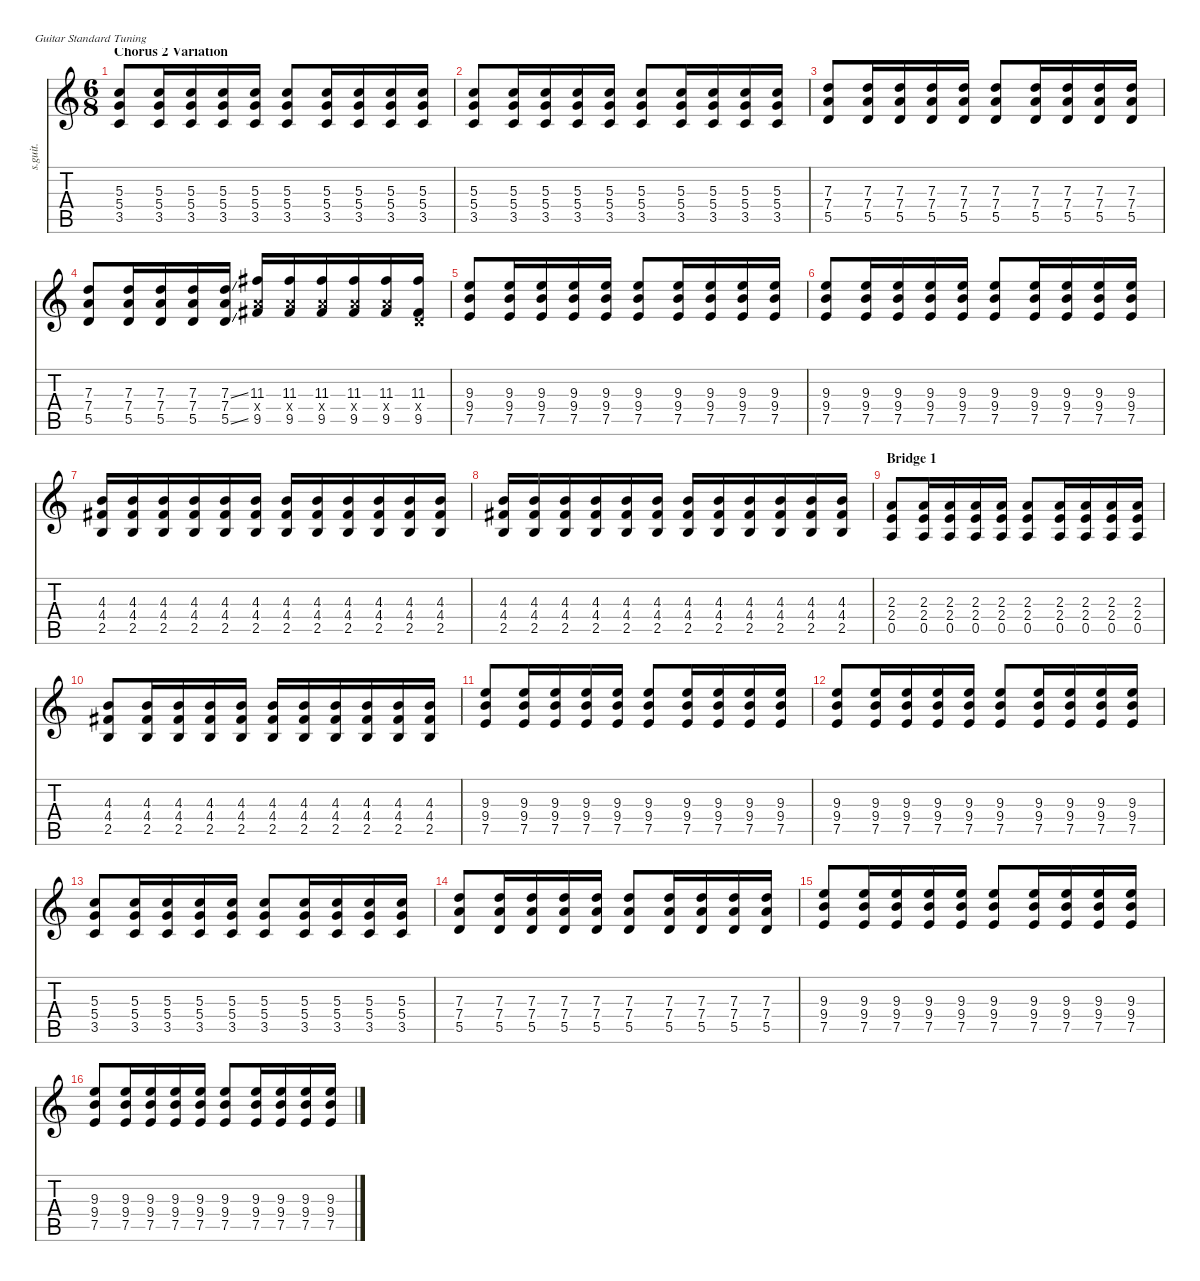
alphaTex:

\defaultSystemsLayout 4
\hideDynamics
\bracketExtendMode nobrackets
\track ("Tomo (Guitar 1) - Overdrive" "s.guit.") {instrument overdrivenguitar}
\staff {score tabs}
\tuning (E4 B3 G3 D3 A2 E2)
\ts (6 8)
\section ("" "Chorus 2 Variation")
\tempo (94 hide)
\clef g2
\ks c
(5.3 5.4 3.5).8{lyrics (0 "") lyrics (1 "") lyrics (2 "") lyrics (3 "") lyrics (4 "") dy f} (5.3 5.4 3.5).16{lyrics (0 "") lyrics (1 "") lyrics (2 "") lyrics (3 "") lyrics (4 "")} (5.3 5.4 3.5).16{lyrics (0 "") lyrics (1 "") lyrics (2 "") lyrics (3 "") lyrics (4 "")} (5.3 5.4 3.5).16{lyrics (0 "") lyrics (1 "") lyrics (2 "") lyrics (3 "") lyrics (4 "")} (5.3 5.4 3.5).16{lyrics (0 "") lyrics (1 "") lyrics (2 "") lyrics (3 "") lyrics (4 "")} (5.3 5.4 3.5).8{lyrics (0 "") lyrics (1 "") lyrics (2 "") lyrics (3 "") lyrics (4 "")} (5.3 5.4 3.5).16{lyrics (0 "") lyrics (1 "") lyrics (2 "") lyrics (3 "") lyrics (4 "")} (5.3 5.4 3.5).16{lyrics (0 "") lyrics (1 "") lyrics (2 "") lyrics (3 "") lyrics (4 "")} (5.3 5.4 3.5).16{lyrics (0 "") lyrics (1 "") lyrics (2 "") lyrics (3 "") lyrics (4 "")} (5.3 5.4 3.5).16{lyrics (0 "") lyrics (1 "") lyrics (2 "") lyrics (3 "") lyrics (4 "")} |
(5.3 5.4 3.5).8{lyrics (0 "") lyrics (1 "") lyrics (2 "") lyrics (3 "") lyrics (4 "")} (5.3 5.4 3.5).16{lyrics (0 "") lyrics (1 "") lyrics (2 "") lyrics (3 "") lyrics (4 "")} (5.3 5.4 3.5).16{lyrics (0 "") lyrics (1 "") lyrics (2 "") lyrics (3 "") lyrics (4 "")} (5.3 5.4 3.5).16{lyrics (0 "") lyrics (1 "") lyrics (2 "") lyrics (3 "") lyrics (4 "")} (5.3 5.4 3.5).16{lyrics (0 "") lyrics (1 "") lyrics (2 "") lyrics (3 "") lyrics (4 "")} (5.3 5.4 3.5).8{lyrics (0 "") lyrics (1 "") lyrics (2 "") lyrics (3 "") lyrics (4 "")} (5.3 5.4 3.5).16{lyrics (0 "") lyrics (1 "") lyrics (2 "") lyrics (3 "") lyrics (4 "")} (5.3 5.4 3.5).16{lyrics (0 "") lyrics (1 "") lyrics (2 "") lyrics (3 "") lyrics (4 "")} (5.3 5.4 3.5).16{lyrics (0 "") lyrics (1 "") lyrics (2 "") lyrics (3 "") lyrics (4 "")} (5.3 5.4 3.5).16{lyrics (0 "") lyrics (1 "") lyrics (2 "") lyrics (3 "") lyrics (4 "")} |
(7.3 7.4 5.5).8{lyrics (0 "") lyrics (1 "") lyrics (2 "") lyrics (3 "") lyrics (4 "")} (7.3 7.4 5.5).16{lyrics (0 "") lyrics (1 "") lyrics (2 "") lyrics (3 "") lyrics (4 "")} (7.3 7.4 5.5).16{lyrics (0 "") lyrics (1 "") lyrics (2 "") lyrics (3 "") lyrics (4 "")} (7.3 7.4 5.5).16{lyrics (0 "") lyrics (1 "") lyrics (2 "") lyrics (3 "") lyrics (4 "")} (7.3 7.4 5.5).16{lyrics (0 "") lyrics (1 "") lyrics (2 "") lyrics (3 "") lyrics (4 "")} (7.3 7.4 5.5).8{lyrics (0 "") lyrics (1 "") lyrics (2 "") lyrics (3 "") lyrics (4 "")} (7.3 7.4 5.5).16{lyrics (0 "") lyrics (1 "") lyrics (2 "") lyrics (3 "") lyrics (4 "")} (7.3 7.4 5.5).16{lyrics (0 "") lyrics (1 "") lyrics (2 "") lyrics (3 "") lyrics (4 "")} (7.3 7.4 5.5).16{lyrics (0 "") lyrics (1 "") lyrics (2 "") lyrics (3 "") lyrics (4 "")} (7.3 7.4 5.5).16{lyrics (0 "") lyrics (1 "") lyrics (2 "") lyrics (3 "") lyrics (4 "")} |
(7.3 7.4 5.5).8{lyrics (0 "") lyrics (1 "") lyrics (2 "") lyrics (3 "") lyrics (4 "")} (7.3 7.4 5.5).16{lyrics (0 "") lyrics (1 "") lyrics (2 "") lyrics (3 "") lyrics (4 "")} (7.3 7.4 5.5).16{lyrics (0 "") lyrics (1 "") lyrics (2 "") lyrics (3 "") lyrics (4 "")} (7.3 7.4 5.5).16{lyrics (0 "") lyrics (1 "") lyrics (2 "") lyrics (3 "") lyrics (4 "")} (7.3{ss} 7.4 5.5{ss}).16{lyrics (0 "") lyrics (1 "") lyrics (2 "") lyrics (3 "") lyrics (4 "")} (11.3{acc #} 7.4{x} 9.5{acc #}).16{lyrics (0 "") lyrics (1 "") lyrics (2 "") lyrics (3 "") lyrics (4 "")} (11.3{acc #} 7.4{x} 9.5{acc #}).16{lyrics (0 "") lyrics (1 "") lyrics (2 "") lyrics (3 "") lyrics (4 "")} (11.3{acc #} 7.4{x} 9.5{acc #}).16{lyrics (0 "") lyrics (1 "") lyrics (2 "") lyrics (3 "") lyrics (4 "")} (11.3{acc #} 7.4{x} 9.5{acc #}).16{lyrics (0 "") lyrics (1 "") lyrics (2 "") lyrics (3 "") lyrics (4 "")} (11.3{acc #} 7.4{x} 9.5{acc #}).16{lyrics (0 "") lyrics (1 "") lyrics (2 "") lyrics (3 "") lyrics (4 "")} (11.3{acc #} 0.4{x} 9.5{acc #}).16{lyrics (0 "") lyrics (1 "") lyrics (2 "") lyrics (3 "") lyrics (4 "")} |
(9.3 9.4 7.5).8{lyrics (0 "") lyrics (1 "") lyrics (2 "") lyrics (3 "") lyrics (4 "")} (9.3 9.4 7.5).16{lyrics (0 "") lyrics (1 "") lyrics (2 "") lyrics (3 "") lyrics (4 "")} (9.3 9.4 7.5).16{lyrics (0 "") lyrics (1 "") lyrics (2 "") lyrics (3 "") lyrics (4 "")} (9.3 9.4 7.5).16{lyrics (0 "") lyrics (1 "") lyrics (2 "") lyrics (3 "") lyrics (4 "")} (9.3 9.4 7.5).16{lyrics (0 "") lyrics (1 "") lyrics (2 "") lyrics (3 "") lyrics (4 "")} (9.3 9.4 7.5).8{lyrics (0 "") lyrics (1 "") lyrics (2 "") lyrics (3 "") lyrics (4 "")} (9.3 9.4 7.5).16{lyrics (0 "") lyrics (1 "") lyrics (2 "") lyrics (3 "") lyrics (4 "")} (9.3 9.4 7.5).16{lyrics (0 "") lyrics (1 "") lyrics (2 "") lyrics (3 "") lyrics (4 "")} (9.3 9.4 7.5).16{lyrics (0 "") lyrics (1 "") lyrics (2 "") lyrics (3 "") lyrics (4 "")} (9.3 9.4 7.5).16{lyrics (0 "") lyrics (1 "") lyrics (2 "") lyrics (3 "") lyrics (4 "")} |
(9.3 9.4 7.5).8{lyrics (0 "") lyrics (1 "") lyrics (2 "") lyrics (3 "") lyrics (4 "")} (9.3 9.4 7.5).16{lyrics (0 "") lyrics (1 "") lyrics (2 "") lyrics (3 "") lyrics (4 "")} (9.3 9.4 7.5).16{lyrics (0 "") lyrics (1 "") lyrics (2 "") lyrics (3 "") lyrics (4 "")} (9.3 9.4 7.5).16{lyrics (0 "") lyrics (1 "") lyrics (2 "") lyrics (3 "") lyrics (4 "")} (9.3 9.4 7.5).16{lyrics (0 "") lyrics (1 "") lyrics (2 "") lyrics (3 "") lyrics (4 "")} (9.3 9.4 7.5).8{lyrics (0 "") lyrics (1 "") lyrics (2 "") lyrics (3 "") lyrics (4 "")} (9.3 9.4 7.5).16{lyrics (0 "") lyrics (1 "") lyrics (2 "") lyrics (3 "") lyrics (4 "")} (9.3 9.4 7.5).16{lyrics (0 "") lyrics (1 "") lyrics (2 "") lyrics (3 "") lyrics (4 "")} (9.3 9.4 7.5).16{lyrics (0 "") lyrics (1 "") lyrics (2 "") lyrics (3 "") lyrics (4 "")} (9.3 9.4 7.5).16{lyrics (0 "") lyrics (1 "") lyrics (2 "") lyrics (3 "") lyrics (4 "")} |
(4.3 4.4{acc #} 2.5).16{lyrics (0 "") lyrics (1 "") lyrics (2 "") lyrics (3 "") lyrics (4 "")} (4.3 4.4{acc #} 2.5).16{lyrics (0 "") lyrics (1 "") lyrics (2 "") lyrics (3 "") lyrics (4 "")} (4.3 4.4{acc #} 2.5).16{lyrics (0 "") lyrics (1 "") lyrics (2 "") lyrics (3 "") lyrics (4 "")} (4.3 4.4{acc #} 2.5).16{lyrics (0 "") lyrics (1 "") lyrics (2 "") lyrics (3 "") lyrics (4 "")} (4.3 4.4{acc #} 2.5).16{lyrics (0 "") lyrics (1 "") lyrics (2 "") lyrics (3 "") lyrics (4 "")} (4.3 4.4{acc #} 2.5).16{lyrics (0 "") lyrics (1 "") lyrics (2 "") lyrics (3 "") lyrics (4 "")} (4.3 4.4{acc #} 2.5).16{lyrics (0 "") lyrics (1 "") lyrics (2 "") lyrics (3 "") lyrics (4 "")} (4.3 4.4{acc #} 2.5).16{lyrics (0 "") lyrics (1 "") lyrics (2 "") lyrics (3 "") lyrics (4 "")} (4.3 4.4{acc #} 2.5).16{lyrics (0 "") lyrics (1 "") lyrics (2 "") lyrics (3 "") lyrics (4 "")} (4.3 4.4{acc #} 2.5).16{lyrics (0 "") lyrics (1 "") lyrics (2 "") lyrics (3 "") lyrics (4 "")} (4.3 4.4{acc #} 2.5).16{lyrics (0 "") lyrics (1 "") lyrics (2 "") lyrics (3 "") lyrics (4 "")} (4.3 4.4{acc #} 2.5).16{lyrics (0 "") lyrics (1 "") lyrics (2 "") lyrics (3 "") lyrics (4 "")} |
(4.3 4.4{acc #} 2.5).16{lyrics (0 "") lyrics (1 "") lyrics (2 "") lyrics (3 "") lyrics (4 "")} (4.3 4.4{acc #} 2.5).16{lyrics (0 "") lyrics (1 "") lyrics (2 "") lyrics (3 "") lyrics (4 "")} (4.3 4.4{acc #} 2.5).16{lyrics (0 "") lyrics (1 "") lyrics (2 "") lyrics (3 "") lyrics (4 "")} (4.3 4.4{acc #} 2.5).16{lyrics (0 "") lyrics (1 "") lyrics (2 "") lyrics (3 "") lyrics (4 "")} (4.3 4.4{acc #} 2.5).16{lyrics (0 "") lyrics (1 "") lyrics (2 "") lyrics (3 "") lyrics (4 "")} (4.3 4.4{acc #} 2.5).16{lyrics (0 "") lyrics (1 "") lyrics (2 "") lyrics (3 "") lyrics (4 "")} (4.3 4.4{acc #} 2.5).16{lyrics (0 "") lyrics (1 "") lyrics (2 "") lyrics (3 "") lyrics (4 "")} (4.3 4.4{acc #} 2.5).16{lyrics (0 "") lyrics (1 "") lyrics (2 "") lyrics (3 "") lyrics (4 "")} (4.3 4.4{acc #} 2.5).16{lyrics (0 "") lyrics (1 "") lyrics (2 "") lyrics (3 "") lyrics (4 "")} (4.3 4.4{acc #} 2.5).16{lyrics (0 "") lyrics (1 "") lyrics (2 "") lyrics (3 "") lyrics (4 "")} (4.3 4.4{acc #} 2.5).16{lyrics (0 "") lyrics (1 "") lyrics (2 "") lyrics (3 "") lyrics (4 "")} (4.3 4.4{acc #} 2.5).16{lyrics (0 "") lyrics (1 "") lyrics (2 "") lyrics (3 "") lyrics (4 "")} |
\section ("" "Bridge 1")
(2.3 2.4 0.5).8{lyrics (0 "") lyrics (1 "") lyrics (2 "") lyrics (3 "") lyrics (4 "")} (2.3 2.4 0.5).16{lyrics (0 "") lyrics (1 "") lyrics (2 "") lyrics (3 "") lyrics (4 "")} (2.3 2.4 0.5).16{lyrics (0 "") lyrics (1 "") lyrics (2 "") lyrics (3 "") lyrics (4 "")} (2.3 2.4 0.5).16{lyrics (0 "") lyrics (1 "") lyrics (2 "") lyrics (3 "") lyrics (4 "")} (2.3 2.4 0.5).16{lyrics (0 "") lyrics (1 "") lyrics (2 "") lyrics (3 "") lyrics (4 "")} (2.3 2.4 0.5).8{lyrics (0 "") lyrics (1 "") lyrics (2 "") lyrics (3 "") lyrics (4 "")} (2.3 2.4 0.5).16{lyrics (0 "") lyrics (1 "") lyrics (2 "") lyrics (3 "") lyrics (4 "")} (2.3 2.4 0.5).16{lyrics (0 "") lyrics (1 "") lyrics (2 "") lyrics (3 "") lyrics (4 "")} (2.3 2.4 0.5).16{lyrics (0 "") lyrics (1 "") lyrics (2 "") lyrics (3 "") lyrics (4 "")} (2.3 2.4 0.5).16{lyrics (0 "") lyrics (1 "") lyrics (2 "") lyrics (3 "") lyrics (4 "")} |
(4.3 4.4{acc #} 2.5).8{lyrics (0 "") lyrics (1 "") lyrics (2 "") lyrics (3 "") lyrics (4 "")} (4.3 4.4{acc #} 2.5).16{lyrics (0 "") lyrics (1 "") lyrics (2 "") lyrics (3 "") lyrics (4 "")} (4.3 4.4{acc #} 2.5).16{lyrics (0 "") lyrics (1 "") lyrics (2 "") lyrics (3 "") lyrics (4 "")} (4.3 4.4{acc #} 2.5).16{lyrics (0 "") lyrics (1 "") lyrics (2 "") lyrics (3 "") lyrics (4 "")} (4.3 4.4{acc #} 2.5).16{lyrics (0 "") lyrics (1 "") lyrics (2 "") lyrics (3 "") lyrics (4 "")} (4.3 4.4{acc #} 2.5).16{lyrics (0 "") lyrics (1 "") lyrics (2 "") lyrics (3 "") lyrics (4 "")} (4.3 4.4{acc #} 2.5).16{lyrics (0 "") lyrics (1 "") lyrics (2 "") lyrics (3 "") lyrics (4 "")} (4.3 4.4{acc #} 2.5).16{lyrics (0 "") lyrics (1 "") lyrics (2 "") lyrics (3 "") lyrics (4 "")} (4.3 4.4{acc #} 2.5).16{lyrics (0 "") lyrics (1 "") lyrics (2 "") lyrics (3 "") lyrics (4 "")} (4.3 4.4{acc #} 2.5).16{lyrics (0 "") lyrics (1 "") lyrics (2 "") lyrics (3 "") lyrics (4 "")} (4.3 4.4{acc #} 2.5).16{lyrics (0 "") lyrics (1 "") lyrics (2 "") lyrics (3 "") lyrics (4 "")} |
(9.3 9.4 7.5).8{lyrics (0 "") lyrics (1 "") lyrics (2 "") lyrics (3 "") lyrics (4 "")} (9.3 9.4 7.5).16{lyrics (0 "") lyrics (1 "") lyrics (2 "") lyrics (3 "") lyrics (4 "")} (9.3 9.4 7.5).16{lyrics (0 "") lyrics (1 "") lyrics (2 "") lyrics (3 "") lyrics (4 "")} (9.3 9.4 7.5).16{lyrics (0 "") lyrics (1 "") lyrics (2 "") lyrics (3 "") lyrics (4 "")} (9.3 9.4 7.5).16{lyrics (0 "") lyrics (1 "") lyrics (2 "") lyrics (3 "") lyrics (4 "")} (9.3 9.4 7.5).8{lyrics (0 "") lyrics (1 "") lyrics (2 "") lyrics (3 "") lyrics (4 "")} (9.3 9.4 7.5).16{lyrics (0 "") lyrics (1 "") lyrics (2 "") lyrics (3 "") lyrics (4 "")} (9.3 9.4 7.5).16{lyrics (0 "") lyrics (1 "") lyrics (2 "") lyrics (3 "") lyrics (4 "")} (9.3 9.4 7.5).16{lyrics (0 "") lyrics (1 "") lyrics (2 "") lyrics (3 "") lyrics (4 "")} (9.3 9.4 7.5).16{lyrics (0 "") lyrics (1 "") lyrics (2 "") lyrics (3 "") lyrics (4 "")} |
(9.3 9.4 7.5).8{lyrics (0 "") lyrics (1 "") lyrics (2 "") lyrics (3 "") lyrics (4 "")} (9.3 9.4 7.5).16{lyrics (0 "") lyrics (1 "") lyrics (2 "") lyrics (3 "") lyrics (4 "")} (9.3 9.4 7.5).16{lyrics (0 "") lyrics (1 "") lyrics (2 "") lyrics (3 "") lyrics (4 "")} (9.3 9.4 7.5).16{lyrics (0 "") lyrics (1 "") lyrics (2 "") lyrics (3 "") lyrics (4 "")} (9.3 9.4 7.5).16{lyrics (0 "") lyrics (1 "") lyrics (2 "") lyrics (3 "") lyrics (4 "")} (9.3 9.4 7.5).8{lyrics (0 "") lyrics (1 "") lyrics (2 "") lyrics (3 "") lyrics (4 "")} (9.3 9.4 7.5).16{lyrics (0 "") lyrics (1 "") lyrics (2 "") lyrics (3 "") lyrics (4 "")} (9.3 9.4 7.5).16{lyrics (0 "") lyrics (1 "") lyrics (2 "") lyrics (3 "") lyrics (4 "")} (9.3 9.4 7.5).16{lyrics (0 "") lyrics (1 "") lyrics (2 "") lyrics (3 "") lyrics (4 "")} (9.3 9.4 7.5).16{lyrics (0 "") lyrics (1 "") lyrics (2 "") lyrics (3 "") lyrics (4 "")} |
(5.3 5.4 3.5).8{lyrics (0 "") lyrics (1 "") lyrics (2 "") lyrics (3 "") lyrics (4 "")} (5.3 5.4 3.5).16{lyrics (0 "") lyrics (1 "") lyrics (2 "") lyrics (3 "") lyrics (4 "")} (5.3 5.4 3.5).16{lyrics (0 "") lyrics (1 "") lyrics (2 "") lyrics (3 "") lyrics (4 "")} (5.3 5.4 3.5).16{lyrics (0 "") lyrics (1 "") lyrics (2 "") lyrics (3 "") lyrics (4 "")} (5.3 5.4 3.5).16{lyrics (0 "") lyrics (1 "") lyrics (2 "") lyrics (3 "") lyrics (4 "")} (5.3 5.4 3.5).8{lyrics (0 "") lyrics (1 "") lyrics (2 "") lyrics (3 "") lyrics (4 "")} (5.3 5.4 3.5).16{lyrics (0 "") lyrics (1 "") lyrics (2 "") lyrics (3 "") lyrics (4 "")} (5.3 5.4 3.5).16{lyrics (0 "") lyrics (1 "") lyrics (2 "") lyrics (3 "") lyrics (4 "")} (5.3 5.4 3.5).16{lyrics (0 "") lyrics (1 "") lyrics (2 "") lyrics (3 "") lyrics (4 "")} (5.3 5.4 3.5).16{lyrics (0 "") lyrics (1 "") lyrics (2 "") lyrics (3 "") lyrics (4 "")} |
(7.3 7.4 5.5).8{lyrics (0 "") lyrics (1 "") lyrics (2 "") lyrics (3 "") lyrics (4 "")} (7.3 7.4 5.5).16{lyrics (0 "") lyrics (1 "") lyrics (2 "") lyrics (3 "") lyrics (4 "")} (7.3 7.4 5.5).16{lyrics (0 "") lyrics (1 "") lyrics (2 "") lyrics (3 "") lyrics (4 "")} (7.3 7.4 5.5).16{lyrics (0 "") lyrics (1 "") lyrics (2 "") lyrics (3 "") lyrics (4 "")} (7.3 7.4 5.5).16{lyrics (0 "") lyrics (1 "") lyrics (2 "") lyrics (3 "") lyrics (4 "")} (7.3 7.4 5.5).8{lyrics (0 "") lyrics (1 "") lyrics (2 "") lyrics (3 "") lyrics (4 "")} (7.3 7.4 5.5).16{lyrics (0 "") lyrics (1 "") lyrics (2 "") lyrics (3 "") lyrics (4 "")} (7.3 7.4 5.5).16{lyrics (0 "") lyrics (1 "") lyrics (2 "") lyrics (3 "") lyrics (4 "")} (7.3 7.4 5.5).16{lyrics (0 "") lyrics (1 "") lyrics (2 "") lyrics (3 "") lyrics (4 "")} (7.3 7.4 5.5).16{lyrics (0 "") lyrics (1 "") lyrics (2 "") lyrics (3 "") lyrics (4 "")} |
(9.3 9.4 7.5).8{lyrics (0 "") lyrics (1 "") lyrics (2 "") lyrics (3 "") lyrics (4 "")} (9.3 9.4 7.5).16{lyrics (0 "") lyrics (1 "") lyrics (2 "") lyrics (3 "") lyrics (4 "")} (9.3 9.4 7.5).16{lyrics (0 "") lyrics (1 "") lyrics (2 "") lyrics (3 "") lyrics (4 "")} (9.3 9.4 7.5).16{lyrics (0 "") lyrics (1 "") lyrics (2 "") lyrics (3 "") lyrics (4 "")} (9.3 9.4 7.5).16{lyrics (0 "") lyrics (1 "") lyrics (2 "") lyrics (3 "") lyrics (4 "")} (9.3 9.4 7.5).8{lyrics (0 "") lyrics (1 "") lyrics (2 "") lyrics (3 "") lyrics (4 "")} (9.3 9.4 7.5).16{lyrics (0 "") lyrics (1 "") lyrics (2 "") lyrics (3 "") lyrics (4 "")} (9.3 9.4 7.5).16{lyrics (0 "") lyrics (1 "") lyrics (2 "") lyrics (3 "") lyrics (4 "")} (9.3 9.4 7.5).16{lyrics (0 "") lyrics (1 "") lyrics (2 "") lyrics (3 "") lyrics (4 "")} (9.3 9.4 7.5).16{lyrics (0 "") lyrics (1 "") lyrics (2 "") lyrics (3 "") lyrics (4 "")} |
(9.3 9.4 7.5).8{lyrics (0 "") lyrics (1 "") lyrics (2 "") lyrics (3 "") lyrics (4 "")} (9.3 9.4 7.5).16{lyrics (0 "") lyrics (1 "") lyrics (2 "") lyrics (3 "") lyrics (4 "")} (9.3 9.4 7.5).16{lyrics (0 "") lyrics (1 "") lyrics (2 "") lyrics (3 "") lyrics (4 "")} (9.3 9.4 7.5).16{lyrics (0 "") lyrics (1 "") lyrics (2 "") lyrics (3 "") lyrics (4 "")} (9.3 9.4 7.5).16{lyrics (0 "") lyrics (1 "") lyrics (2 "") lyrics (3 "") lyrics (4 "")} (9.3 9.4 7.5).8{lyrics (0 "") lyrics (1 "") lyrics (2 "") lyrics (3 "") lyrics (4 "")} (9.3 9.4 7.5).16{lyrics (0 "") lyrics (1 "") lyrics (2 "") lyrics (3 "") lyrics (4 "")} (9.3 9.4 7.5).16{lyrics (0 "") lyrics (1 "") lyrics (2 "") lyrics (3 "") lyrics (4 "")} (9.3 9.4 7.5).16{lyrics (0 "") lyrics (1 "") lyrics (2 "") lyrics (3 "") lyrics (4 "")} (9.3 9.4 7.5).16{lyrics (0 "") lyrics (1 "") lyrics (2 "") lyrics (3 "") lyrics (4 "")}
